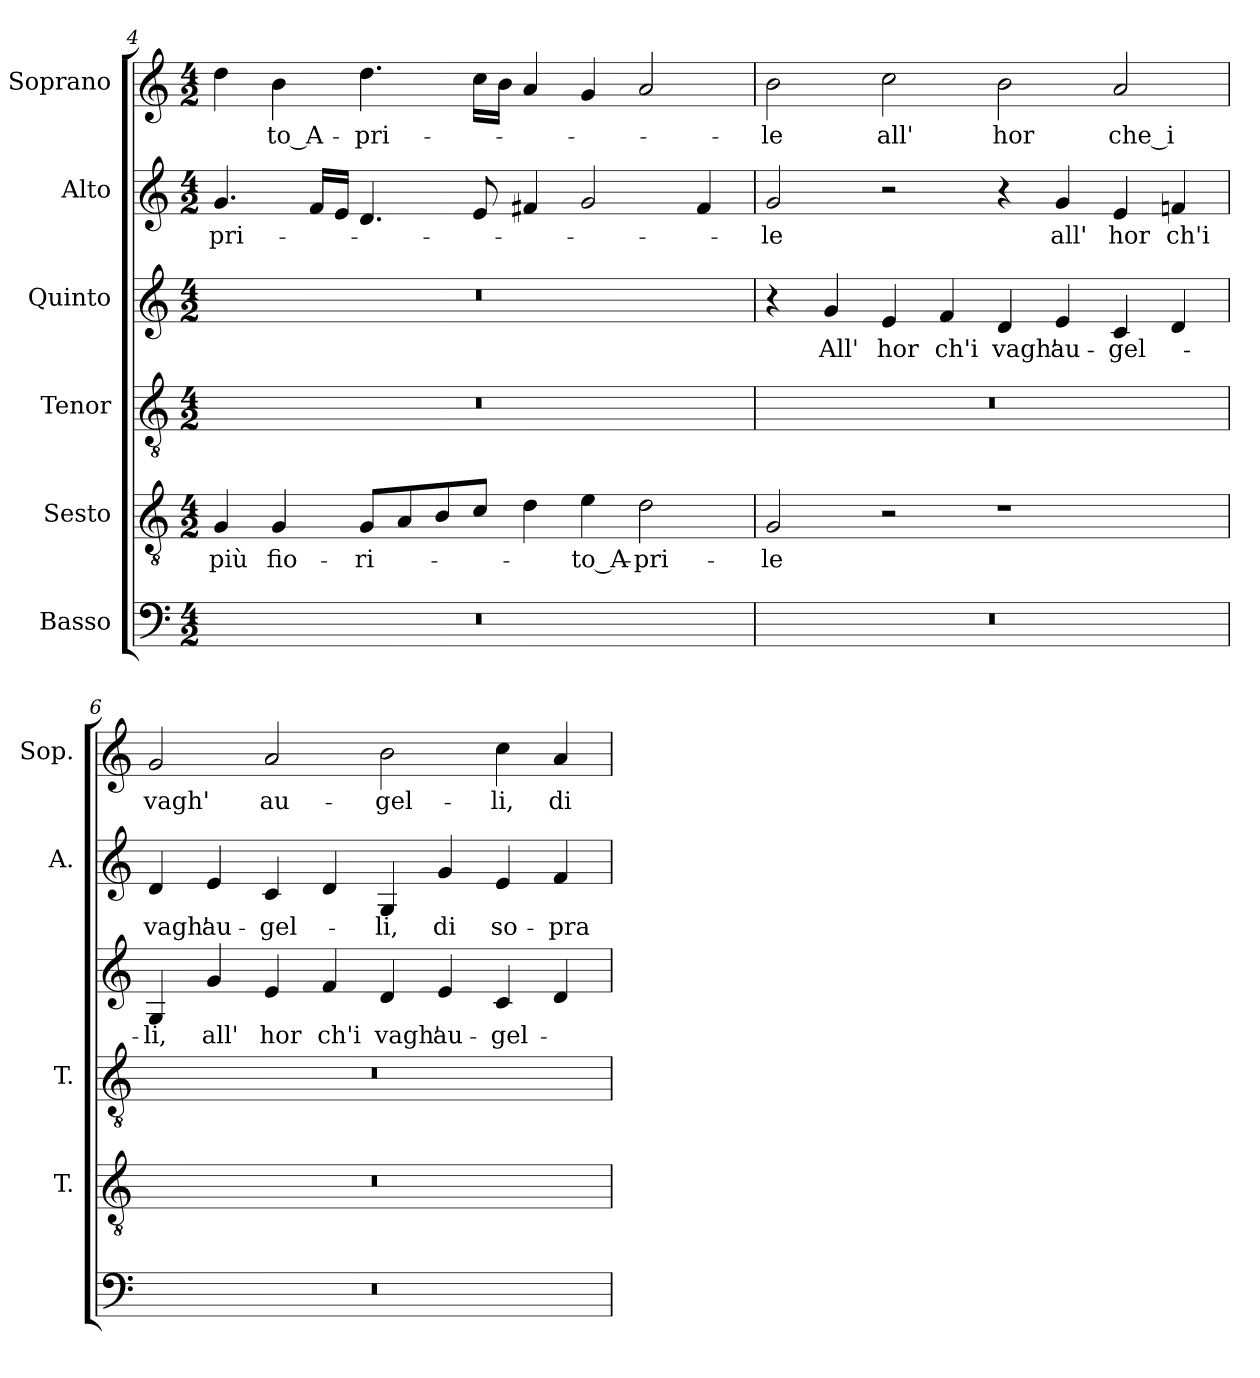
**kern	**kern	**text	**kern	**kern	**text	**kern	**text	**kern	**text
*part6	*part5	*part5	*part4	*part3	*part3	*part2	*part2	*part1	*part1
*staff6	*staff5	*staff5	*staff4	*staff3	*staff3	*staff2	*staff2	*staff1	*staff1
*I"Basso	*I"Sesto	*	*I"Tenor	*I"Quinto	*	*I"Alto	*	*I"Soprano	*
*	*I'T.	*	*I'T.	*	*	*I'A.	*	*I'Sop.	*
*clefF4	*clefGv2	*	*clefGv2	*clefG2	*	*clefG2	*	*clefG2	*
*	*ITrd7c12	*	*ITrd7c12	*	*	*	*	*	*
*k[]	*k[]	*	*k[]	*k[]	*	*k[]	*	*k[]	*
*C:	*C:	*	*C:	*C:	*	*C:	*	*C:	*
*M4/2	*M4/2	*	*M4/2	*M4/2	*	*M4/2	*	*M4/2	*
=4	=4	=4	=4	=4	=4	=4	=4	=4	=4
!LO:N:vis=1	!	!	!	!	!	!	!	!	!
!	!	!LO:LY:b:color=#000000	!LO:N:vis=1	!LO:N:vis=1	!	!	!	!	!
!	!	!	!	!	!	!	!LO:LY:b:color=#000000	!	!
0r	4GGi/	più	0r	0r	.	4.gi/	-pri-	4ddi\	.
!	!	!LO:LY:b:color=#000000	!	!	!	!	!	!	!
!	!	!	!	!	!	!	!	!	!LO:LY:b:color=#000000
.	4GGi/	fio-	.	.	.	.	.	4bi\	-to_A-
.	.	.	.	.	.	16fi/LL	.	.	.
.	.	.	.	.	.	16ei/JJ	.	.	.
!	!	!LO:LY:b:color=#000000	!	!	!	!	!	!	!
!	!	!	!	!	!	!	!	!	!LO:LY:b:color=#000000
.	8GGi/L	-ri-	.	.	.	4.di/	.	4.ddi\	-pri-
.	8AAi/	.	.	.	.	.	.	.	.
.	8BBi/	.	.	.	.	.	.	.	.
.	8Ci/J	.	.	.	.	8ei/	.	16cci\LL	.
.	.	.	.	.	.	.	.	16bi\JJ	.
.	4Di\	.	.	.	.	4f#Xi/	.	4ai/	.
!	!	!LO:LY:b:color=#000000	!	!	!	!	!	!	!
.	4Ei\	-to_A-	.	.	.	2gi/	.	4gi/	.
!	!	!LO:LY:b:color=#000000	!	!	!	!	!	!	!
.	2Di\	-pri-	.	.	.	.	.	2ai/	.
.	.	.	.	.	.	4f#i/	.	.	.
=5	=5	=5	=5	=5	=5	=5	=5	=5	=5
!LO:N:vis=1	!	!	!	!	!	!	!	!	!
!	!	!LO:LY:b:color=#000000	!LO:N:vis=1	!	!	!	!	!	!
!	!	!	!	!	!	!	!LO:LY:b:color=#000000	!	!
!	!	!	!	!	!	!	!	!	!LO:LY:b:color=#000000
0r	2GGi/	-le	0r	4r	.	2gi/	-le	2bi\	-le
!	!	!	!	!	!LO:LY:b:color=#000000	!	!	!	!
.	.	.	.	4gi/	All'	.	.	.	.
!	!	!	!	!	!LO:LY:b:color=#000000	!	!	!	!
!	!	!	!	!	!	!	!	!	!LO:LY:b:color=#000000
.	2r	.	.	4ei/	hor	2r	.	2cci\	all'
!	!	!	!	!	!LO:LY:b:color=#000000	!	!	!	!
.	.	.	.	4fi/	ch'i	.	.	.	.
!	!	!	!	!	!LO:LY:b:color=#000000	!	!	!	!
!	!	!	!	!	!	!	!	!	!LO:LY:b:color=#000000
.	1r	.	.	4di/	vagh'	4r	.	2bi\	hor
!	!	!	!	!	!LO:LY:b:color=#000000	!	!	!	!
!	!	!	!	!	!	!	!LO:LY:b:color=#000000	!	!
.	.	.	.	4ei/	au-	4gi/	all'	.	.
!	!	!	!	!	!LO:LY:b:color=#000000	!	!	!	!
!	!	!	!	!	!	!	!LO:LY:b:color=#000000	!	!
!	!	!	!	!	!	!	!	!	!LO:LY:b:color=#000000
.	.	.	.	4ci/	-gel-	4ei/	hor	2ai/	che_i
!	!	!	!	!	!	!	!LO:LY:b:color=#000000	!	!
.	.	.	.	4di/	.	4fni/	ch'i	.	.
!!LO:LB:g=z
=6	=6	=6	=6	=6	=6	=6	=6	=6	=6
!LO:N:vis=1	!LO:N:vis=1	!	!LO:N:vis=1	!	!	!	!	!	!
!	!	!	!	!	!LO:LY:b:color=#000000	!	!	!	!
!	!	!	!	!	!	!	!LO:LY:b:color=#000000	!	!
!	!	!	!	!	!	!	!	!	!LO:LY:b:color=#000000
0r	0r	.	0r	4Gi/	-li,	4di/	vagh'	2gi/	vagh'
!	!	!	!	!	!LO:LY:b:color=#000000	!	!	!	!
!	!	!	!	!	!	!	!LO:LY:b:color=#000000	!	!
.	.	.	.	4gi/	all'	4ei/	au-	.	.
!	!	!	!	!	!LO:LY:b:color=#000000	!	!	!	!
!	!	!	!	!	!	!	!LO:LY:b:color=#000000	!	!
!	!	!	!	!	!	!	!	!	!LO:LY:b:color=#000000
.	.	.	.	4ei/	hor	4ci/	-gel-	2ai/	au-
!	!	!	!	!	!LO:LY:b:color=#000000	!	!	!	!
.	.	.	.	4fi/	ch'i	4di/	.	.	.
!	!	!	!	!	!LO:LY:b:color=#000000	!	!	!	!
!	!	!	!	!	!	!	!LO:LY:b:color=#000000	!	!
!	!	!	!	!	!	!	!	!	!LO:LY:b:color=#000000
.	.	.	.	4di/	vagh'	4Gi/	-li,	2bi\	-gel-
!	!	!	!	!	!LO:LY:b:color=#000000	!	!	!	!
!	!	!	!	!	!	!	!LO:LY:b:color=#000000	!	!
.	.	.	.	4ei/	au-	4gi/	di	.	.
!	!	!	!	!	!LO:LY:b:color=#000000	!	!	!	!
!	!	!	!	!	!	!	!LO:LY:b:color=#000000	!	!
!	!	!	!	!	!	!	!	!	!LO:LY:b:color=#000000
.	.	.	.	4ci/	-gel-	4ei/	so-	4cci\	-li,
!	!	!	!	!	!	!	!LO:LY:b:color=#000000	!	!
!	!	!	!	!	!	!	!	!	!LO:LY:b:color=#000000
.	.	.	.	4di/	.	4fi/	-pra	4ai/	di
=	=	=	=	=	=	=	=	=	=
*-	*-	*-	*-	*-	*-	*-	*-	*-	*-
